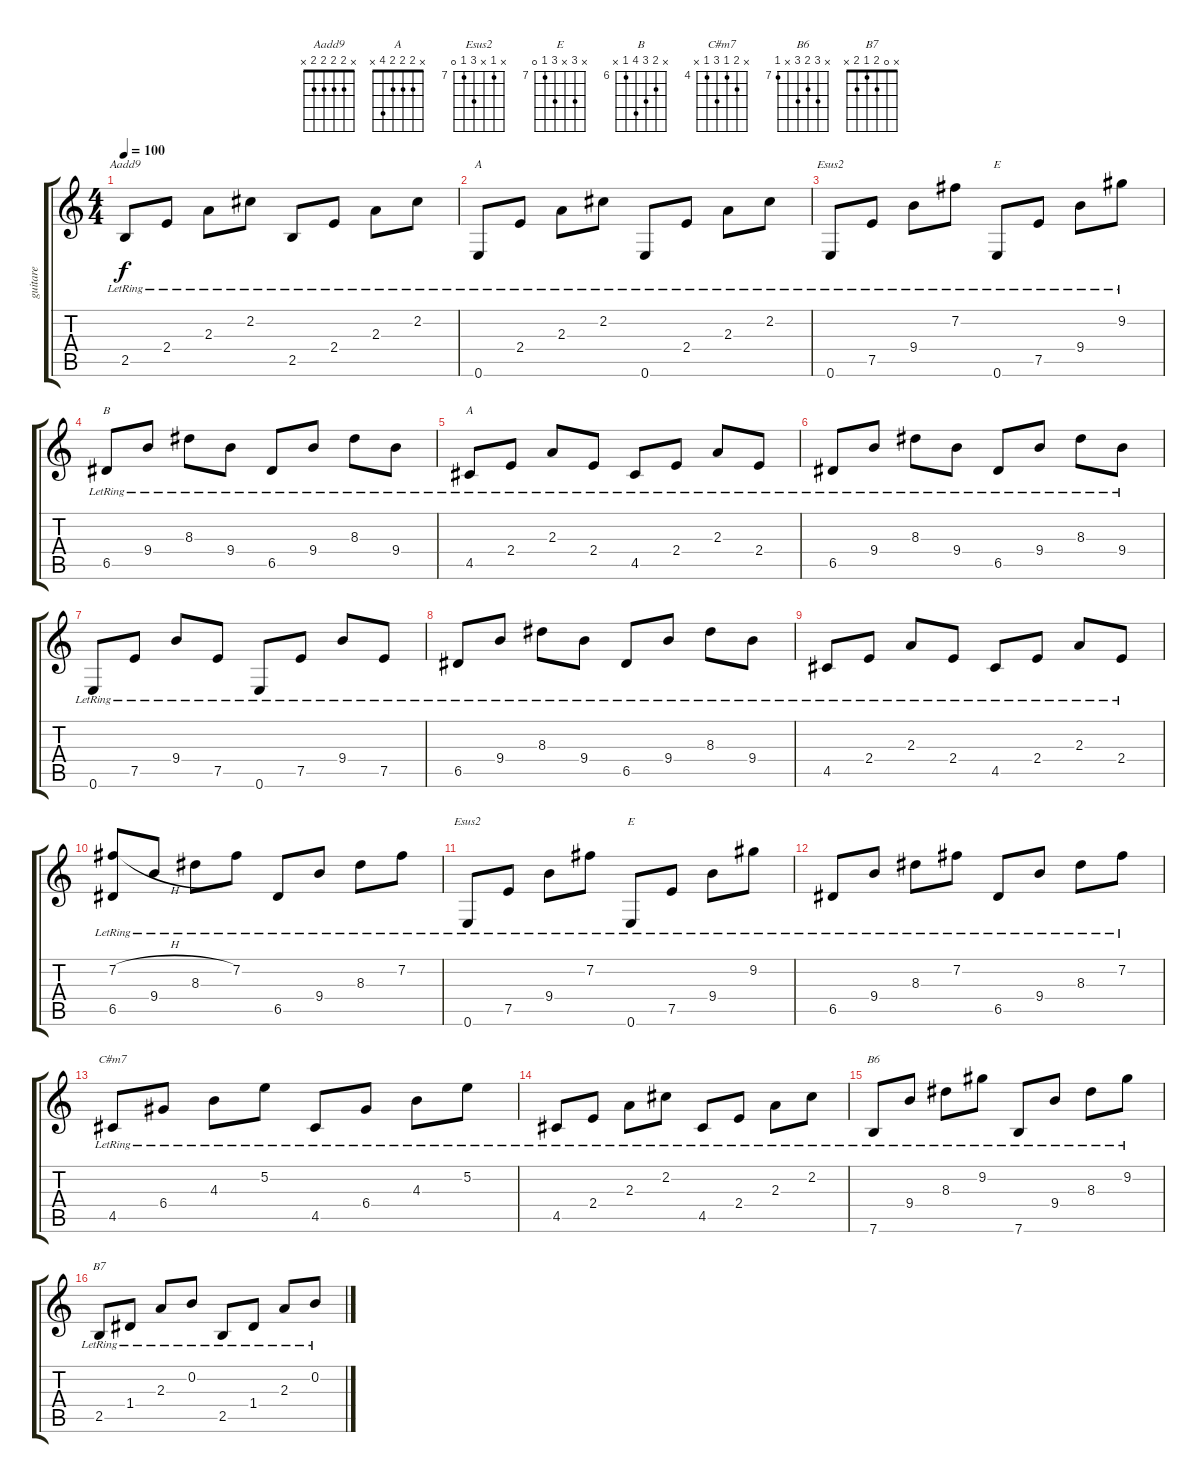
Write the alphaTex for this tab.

\track ("guitare" "guitare") {instrument acousticguitarnylon}
\staff {score tabs}
\tuning (E4 B3 G3 D3 A2 E2) {hide}
\chord ("Aadd9" x 2 2 2 2 x)
\chord ("A" x 2 2 2 x 0)
\chord ("Esus2" x 7 9 x 7 0) {firstfret 7}
\chord ("E" x 9 9 x 7 0) {firstfret 7}
\chord ("B" x 7 8 9 6 x) {firstfret 6}
\chord ("A" x 2 2 2 4 x)
\chord ("Esus2" x 7 x 9 7 0) {firstfret 7}
\chord ("E" x 9 x 9 7 0) {firstfret 7}
\chord ("C#m7" x 5 4 6 4 x) {firstfret 4}
\chord ("B6" x 9 8 9 x 7) {firstfret 7}
\chord ("B7" x 0 2 1 2 x)
\ts (4 4)
\tempo 100
\clef g2
\ks c
2.5{lr}.8{ch "Aadd9" dy f} 2.4{lr}.8 2.3{lr}.8 2.2{lr}.8 2.5{lr}.8 2.4{lr}.8 2.3{lr}.8 2.2{lr}.8 |
0.6{lr}.8{ch "A"} 2.4{lr}.8 2.3{lr}.8 2.2{lr}.8 0.6{lr}.8 2.4{lr}.8 2.3{lr}.8 2.2{lr}.8 |
0.6{lr}.8{ch "Esus2"} 7.5{lr}.8 9.4{lr}.8 7.2{lr}.8 0.6{lr}.8{ch "E"} 7.5{lr}.8 9.4{lr}.8 9.2{lr}.8 |
6.5{lr}.8{ch "B"} 9.4{lr}.8 8.3{lr}.8 9.4{lr}.8 6.5{lr}.8 9.4{lr}.8 8.3{lr}.8 9.4{lr}.8 |
4.5{lr}.8{ch "A"} 2.4{lr}.8 2.3{lr}.8 2.4{lr}.8 4.5{lr}.8 2.4{lr}.8 2.3{lr}.8 2.4{lr}.8 |
6.5{lr}.8 9.4{lr}.8 8.3{lr}.8 9.4{lr}.8 6.5{lr}.8 9.4{lr}.8 8.3{lr}.8 9.4{lr}.8 |
0.6{lr}.8 7.5{lr}.8 9.4{lr}.8 7.5{lr}.8 0.6{lr}.8 7.5{lr}.8 9.4{lr}.8 7.5{lr}.8 |
6.5{lr}.8 9.4{lr}.8 8.3{lr}.8 9.4{lr}.8 6.5{lr}.8 9.4{lr}.8 8.3{lr}.8 9.4{lr}.8 |
4.5{lr}.8 2.4{lr}.8 2.3{lr}.8 2.4{lr}.8 4.5{lr}.8 2.4{lr}.8 2.3{lr}.8 2.4{lr}.8 |
(7.2{h} 6.5{lr}).8 9.4{lr}.8 8.3{lr}.8 7.2{lr}.8 6.5{lr}.8 9.4{lr}.8 8.3{lr}.8 7.2{lr}.8 |
0.6{lr}.8{ch "Esus2"} 7.5{lr}.8 9.4{lr}.8 7.2{lr}.8 0.6{lr}.8{ch "E"} 7.5{lr}.8 9.4{lr}.8 9.2{lr}.8 |
6.5{lr}.8 9.4{lr}.8 8.3{lr}.8 7.2{lr}.8 6.5{lr}.8 9.4{lr}.8 8.3{lr}.8 7.2{lr}.8 |
4.5{lr}.8{ch "C#m7"} 6.4{lr}.8 4.3{lr}.8 5.2{lr}.8 4.5{lr}.8 6.4{lr}.8 4.3{lr}.8 5.2{lr}.8 |
4.5{lr}.8 2.4{lr}.8 2.3{lr}.8 2.2{lr}.8 4.5{lr}.8 2.4{lr}.8 2.3{lr}.8 2.2{lr}.8 |
7.6{lr}.8{ch "B6"} 9.4{lr}.8 8.3{lr}.8 9.2{lr}.8 7.6{lr}.8 9.4{lr}.8 8.3{lr}.8 9.2{lr}.8 |
2.5{lr}.8{ch "B7"} 1.4{lr}.8 2.3{lr}.8 0.2{lr}.8 2.5{lr}.8 1.4{lr}.8 2.3{lr}.8 0.2{lr}.8
